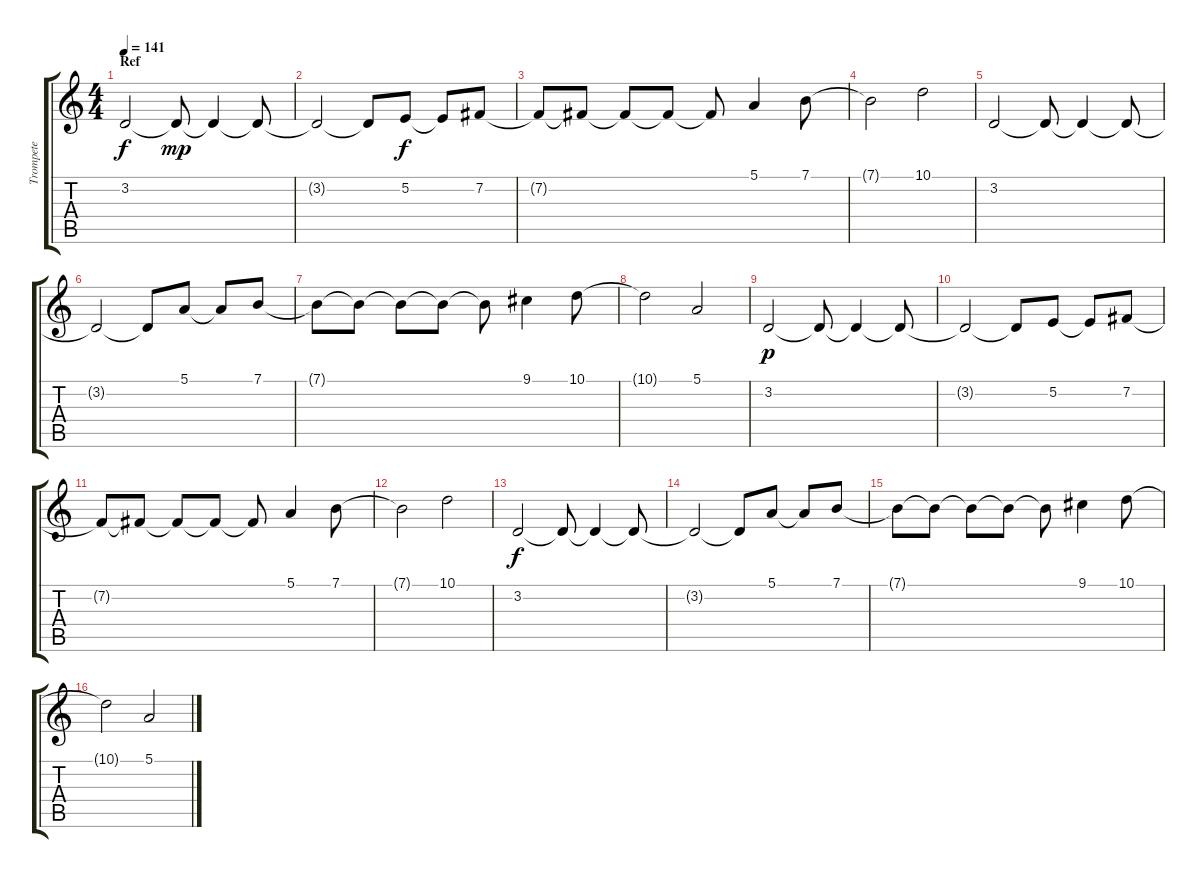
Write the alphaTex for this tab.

\track ("Trompete" "Trompete") {instrument trombone}
\staff {score tabs}
\tuning (E4 B3 G3 D3 A2 E2) {hide}
\ts (4 4)
\section ("" "Ref")
\tempo 141
\clef g2
\ks c
3.2.2{dy f} 3.2{t}.8{dy mp} 3.2{t}.4 3.2{t}.8 |
3.2{t}.2 3.2{t}.8 5.2.8{dy f} 5.2{t}.8 7.2.8 |
7.2{t}.8 7.2{t}.8 7.2{t}.8 7.2{t}.8 7.2{t}.8 5.1.4 7.1.8 |
7.1{t}.2 10.1.2 |
3.2.2 3.2{t}.8 3.2{t}.4 3.2{t}.8 |
3.2{t}.2 3.2{t}.8 5.1.8 5.1{t}.8 7.1.8 |
7.1{t}.8 7.1{t}.8 7.1{t}.8 7.1{t}.8 7.1{t}.8 9.1.4 10.1.8 |
10.1{t}.2 5.1.2 |
3.2.2{dy p} 3.2{t}.8 3.2{t}.4 3.2{t}.8 |
3.2{t}.2 3.2{t}.8 5.2.8 5.2{t}.8 7.2.8 |
7.2{t}.8 7.2{t}.8 7.2{t}.8 7.2{t}.8 7.2{t}.8 5.1.4 7.1.8 |
7.1{t}.2 10.1.2 |
3.2.2{dy f} 3.2{t}.8 3.2{t}.4 3.2{t}.8 |
3.2{t}.2 3.2{t}.8 5.1.8 5.1{t}.8 7.1.8 |
7.1{t}.8 7.1{t}.8 7.1{t}.8 7.1{t}.8 7.1{t}.8 9.1.4 10.1.8 |
10.1{t}.2 5.1.2
